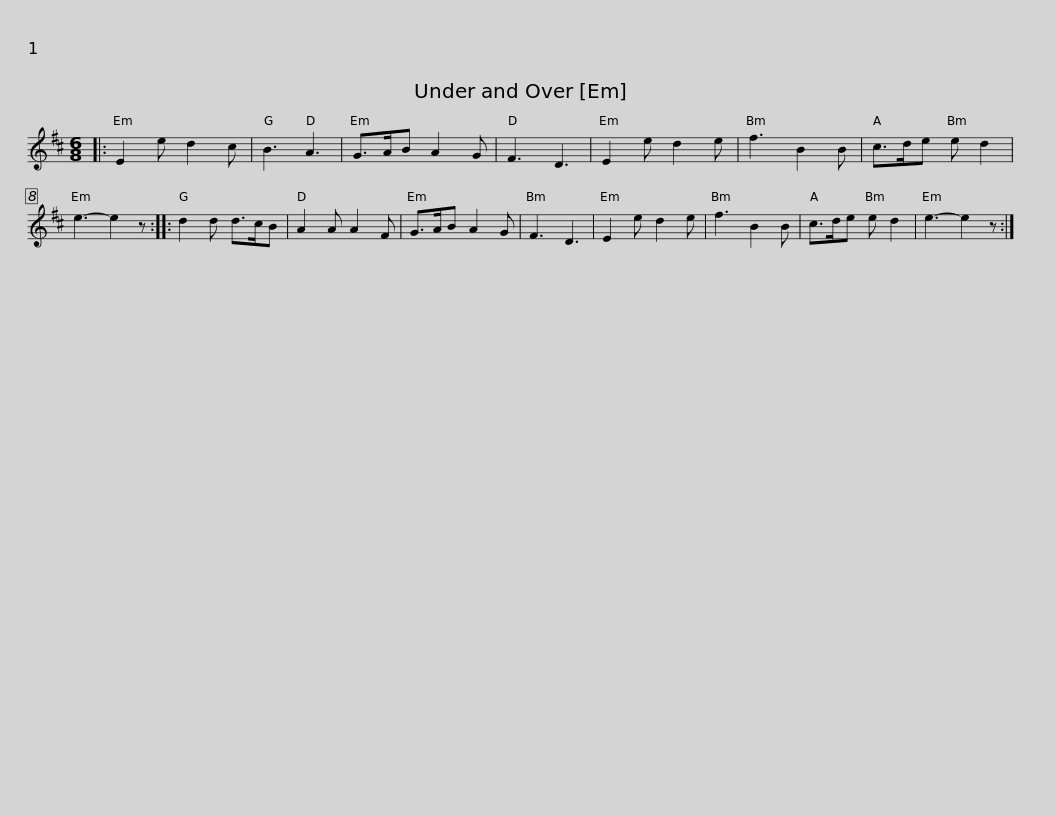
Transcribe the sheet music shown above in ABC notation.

X:1
L:1/8
M:6/8
I:linebreak $
K:D
V:1 treble
V:1
|: E2 e d2 c | B3 A3 | G>AB A2 G | F3 D3 | E2 e d2 e | %5
 f3 B2 B | c>de e d2 | e3- e2 z :: d2 d d>cB |$ A2 A A2 F | %10
 G>AB A2 G | F3 D3 | E2 e d2 e | f3 B2 B | c>de e d2 | %15
 e3- e2 z :| %16
